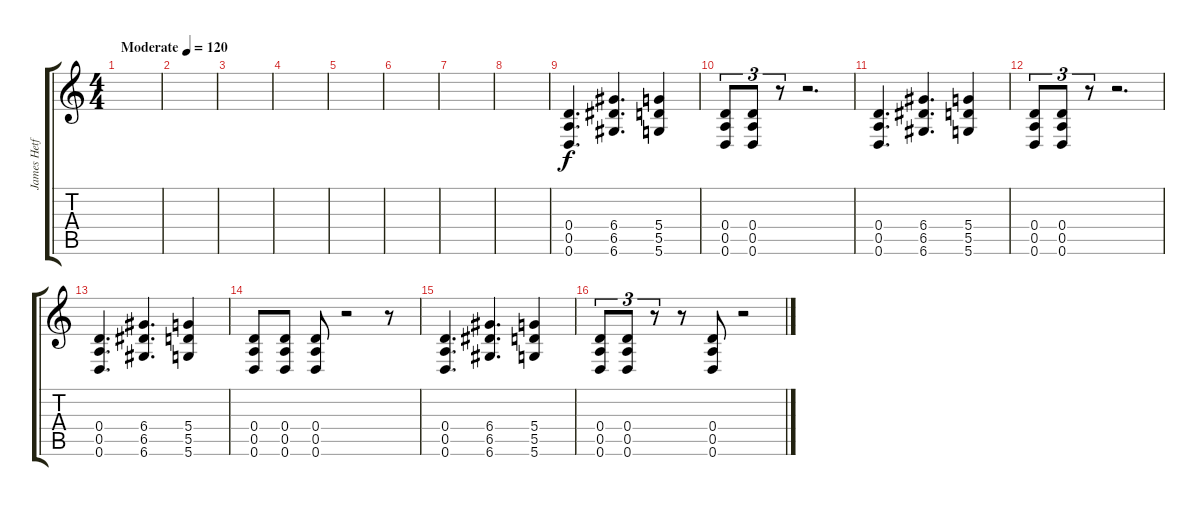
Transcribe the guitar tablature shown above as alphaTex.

\track ("James Hetfield Guitar" "James Hetf") {instrument distortionguitar}
\staff {score tabs}
\tuning (E4 B3 G3 D3 A2 D2) {hide}
\ts (4 4)
\section ("" "")
\tempo (120 "Moderate")
\clef g2
\ks c
|
|
|
|
|
|
|
|
(0.4 0.5 0.6).4{d} (6.4 6.5 6.6).4{d} (5.4 5.5 5.6).4 |
(0.4 0.5 0.6).8{tu (3 2)} (0.4 0.5 0.6).8{tu (3 2)} r.8{tu (3 2)} r.2{d} |
(0.4 0.5 0.6).4{d} (6.4 6.5 6.6).4{d} (5.4 5.5 5.6).4 |
(0.4 0.5 0.6).8{tu (3 2)} (0.4 0.5 0.6).8{tu (3 2)} r.8{tu (3 2)} r.2{d} |
(0.4 0.5 0.6).4{d} (6.4 6.5 6.6).4{d} (5.4 5.5 5.6).4 |
(0.4 0.5 0.6).8 (0.4 0.5 0.6).8 (0.4 0.5 0.6).8 r.2 r.8 |
(0.4 0.5 0.6).4{d} (6.4 6.5 6.6).4{d} (5.4 5.5 5.6).4 |
(0.4 0.5 0.6).8{tu (3 2)} (0.4 0.5 0.6).8{tu (3 2)} r.8{tu (3 2)} r.8 (0.4 0.5 0.6).8 r.2
